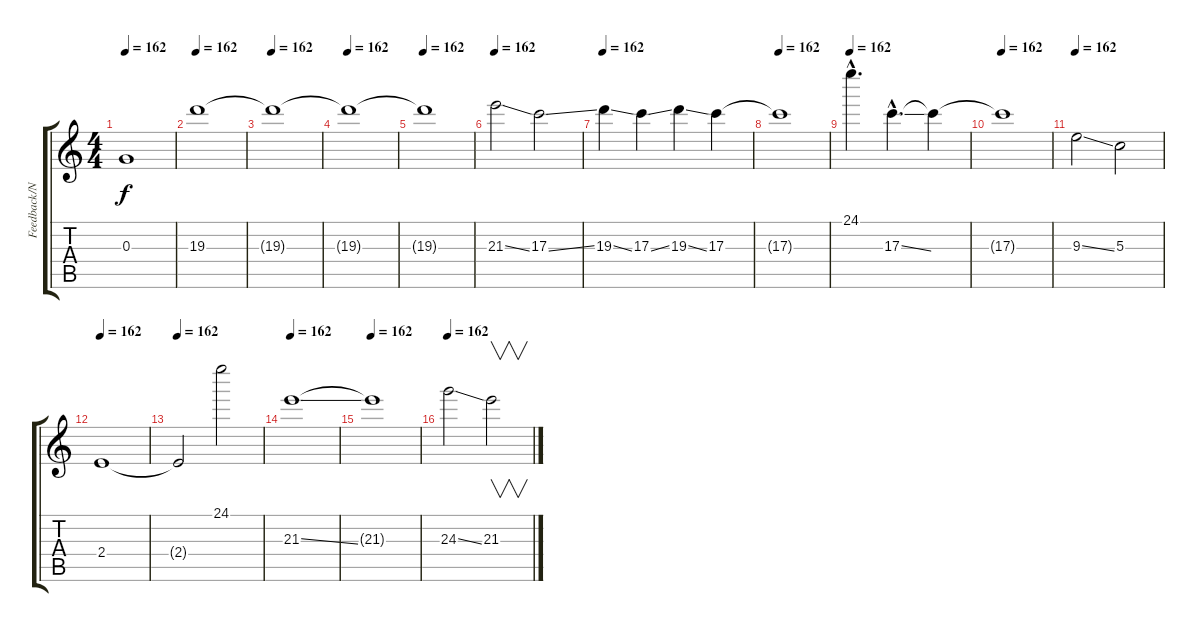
\track ("Feedback/Noise" "Feedback/N") {instrument overdrivenguitar}
\staff {score tabs}
\tuning (E4 B3 G3 D3 A2 E2) {hide}
\ts (4 4)
\tempo 162
\clef g2
\ks c
0.3{t}.1{dy f} |
\tempo 162
19.3.1 |
\tempo 162
19.3{t}.1 |
\tempo 162
19.3{t}.1 |
\tempo 162
19.3{t}.1 |
\tempo 162
21.3{ss}.2 17.3{ss}.2 |
\tempo 162
19.3{ss}.4 17.3{ss}.4 19.3{ss}.4 17.3.4 |
\tempo 162
17.3{t}.1 |
\tempo 162
24.1{hac}.4{d} 17.3{ss hac}.4{d} 17.3{t}.4 |
\tempo 162
17.3{t}.1 |
\tempo 162
9.3{ss}.2 5.3.2 |
\tempo 162
2.4.1 |
\tempo 162
2.4{t}.2 24.1.2 |
\tempo 162
21.3{ss}.1 |
\tempo 162
21.3{t}.1 |
\tempo 162
24.3{ss}.2 21.3.2{v}
